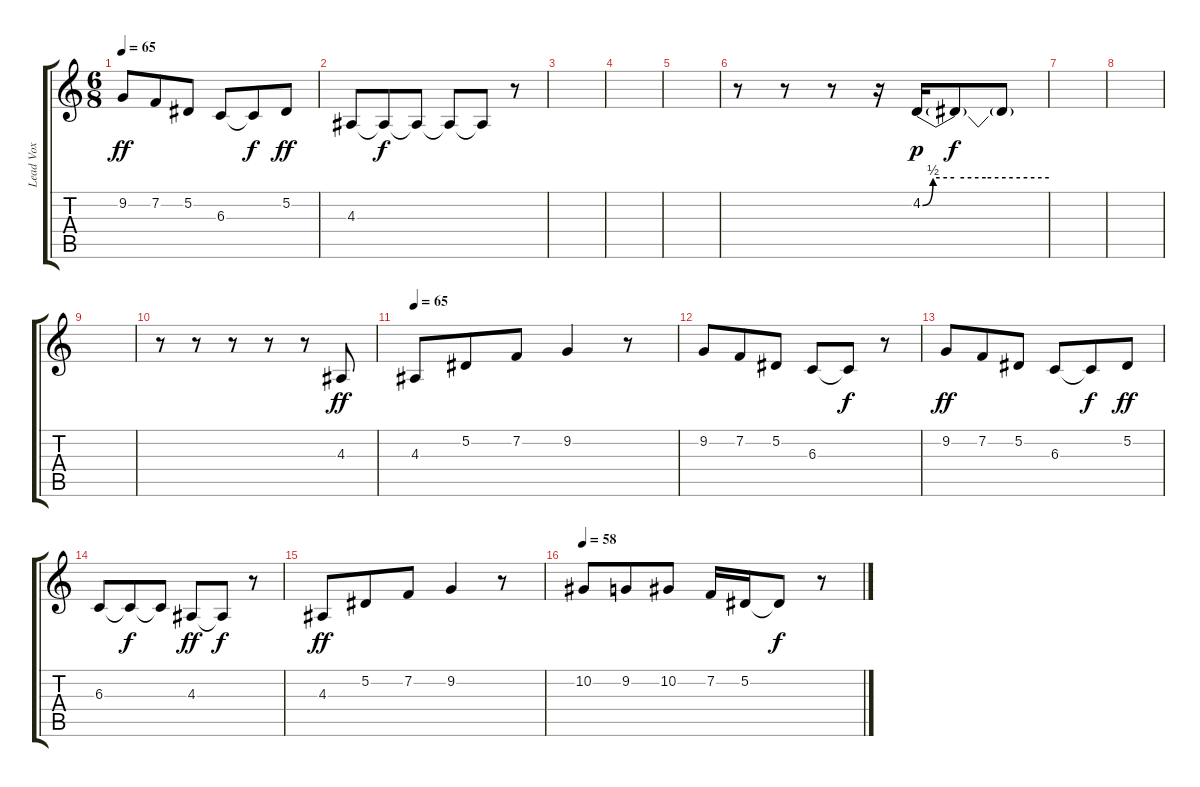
\track ("Lead Vox" "Lead Vox") {instrument englishhorn}
\staff {score tabs}
\tuning (Eb4 Bb3 Gb3 Db3 Ab2 Eb2) {hide}
\ts (6 8)
\tempo 65
\clef g2
\ks c
9.2.8{dy ff} 7.2.8 5.2.8 6.3.8 6.3{t}.8{dy f} 5.2.8{dy ff} |
4.3.8 4.3{t}.8{dy f} 4.3{t}.8 4.3{t}.8 4.3{t}.8 r.8 |
|
|
|
r.8 r.8 r.8 r.16 4.2{be (custom 0 0 5 2 15 2 30 2 60 2)}.16{dy p} 4.2{t}.8{dy f} 4.2{t}.8 |
|
|
|
r.8 r.8 r.8 r.8 r.8 4.3.8{dy ff} |
\tempo 65
4.3.8 5.2.8 7.2.8 9.2.4 r.8 |
9.2.8 7.2.8 5.2.8 6.3.8 6.3{t}.8{dy f} r.8 |
9.2.8{dy ff} 7.2.8 5.2.8 6.3.8 6.3{t}.8{dy f} 5.2.8{dy ff} |
6.3.8 6.3{t}.8{dy f} 6.3{t}.8 4.3.8{dy ff} 4.3{t}.8{dy f} r.8 |
4.3.8{dy ff} 5.2.8 7.2.8 9.2.4 r.8 |
\tempo 58
10.2.8 9.2.8 10.2.8 7.2.16 5.2.16 5.2{t}.8{dy f} r.8
